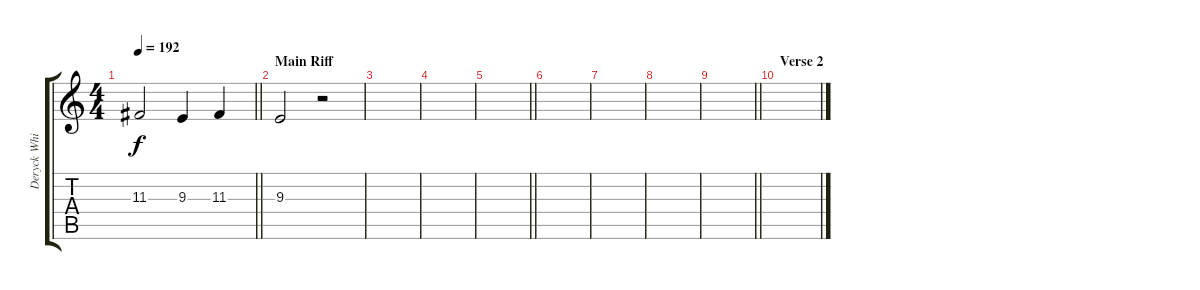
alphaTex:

\track ("Deryck Whibley Vocals" "Deryck Whi") {instrument lead2sawtooth}
\staff {score tabs}
\tuning (E4 B3 G3 D3 A2 E2) {hide}
\ts (4 4)
\tempo 192
\clef g2
\barLineRight lightlight
\ks c
11.3{t}.2{dy f} 9.3.4 11.3.4 |
\section ("" "Main Riff")
9.3.2 r.2 |
|
|
\barLineRight lightlight
|
|
|
|
\barLineRight lightlight
|
\section ("" "Verse 2")
